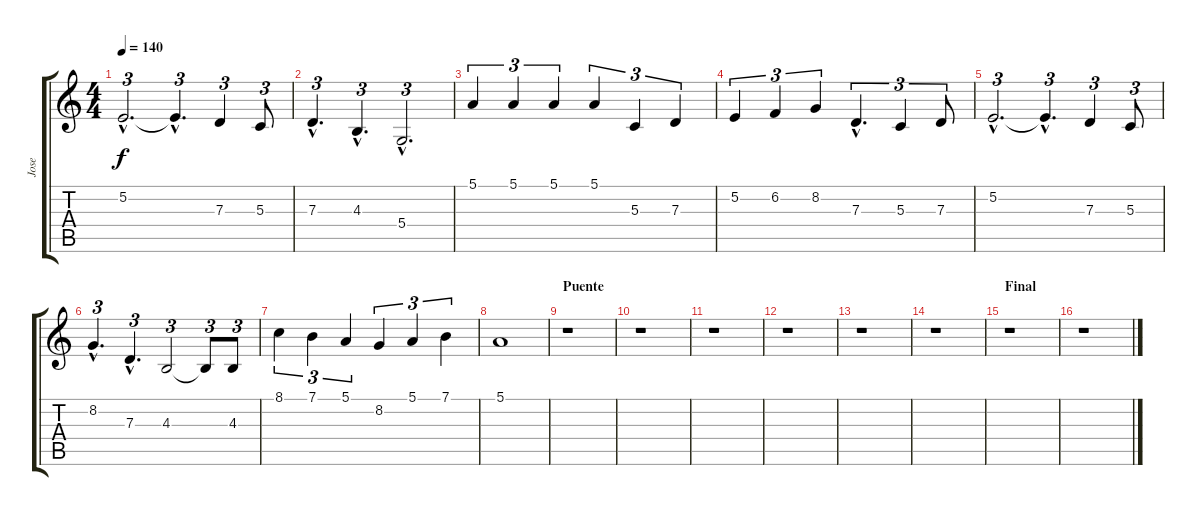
\track ("Jose" "Jose") {instrument sopranosax}
\staff {score tabs}
\tuning (E4 B3 G3 D3 A2 E2) {hide}
\ts (4 4)
\tempo 140
\clef g2
\ks c
5.2{hac}.2{d tu (3 2) dy f} 5.2{hac t}.4{d tu (3 2)} 7.3.4{tu (3 2)} 5.3.8{tu (3 2)} |
7.3{hac}.4{d tu (3 2)} 4.3{hac}.4{d tu (3 2)} 5.4{hac}.2{d tu (3 2)} |
5.1.4{tu (3 2)} 5.1.4{tu (3 2)} 5.1.4{tu (3 2)} 5.1.4{tu (3 2)} 5.3.4{tu (3 2)} 7.3.4{tu (3 2)} |
5.2.4{tu (3 2)} 6.2.4{tu (3 2)} 8.2.4{tu (3 2)} 7.3{hac}.4{d tu (3 2)} 5.3.4{tu (3 2)} 7.3.8{tu (3 2)} |
5.2{hac}.2{d tu (3 2)} 5.2{hac t}.4{d tu (3 2)} 7.3.4{tu (3 2)} 5.3.8{tu (3 2)} |
8.2{hac}.4{d tu (3 2)} 7.3{hac}.4{d tu (3 2)} 4.3.2{tu (3 2)} 4.3{t}.8{tu (3 2)} 4.3.8{tu (3 2)} |
8.1.4{tu (3 2)} 7.1.4{tu (3 2)} 5.1.4{tu (3 2)} 8.2.4{tu (3 2)} 5.1.4{tu (3 2)} 7.1.4{tu (3 2)} |
5.1.1 |
\section ("" "Puente")
r.1 |
r.1 |
r.1 |
r.1 |
r.1 |
r.1 |
\section ("" "Final")
r.1 |
r.1
